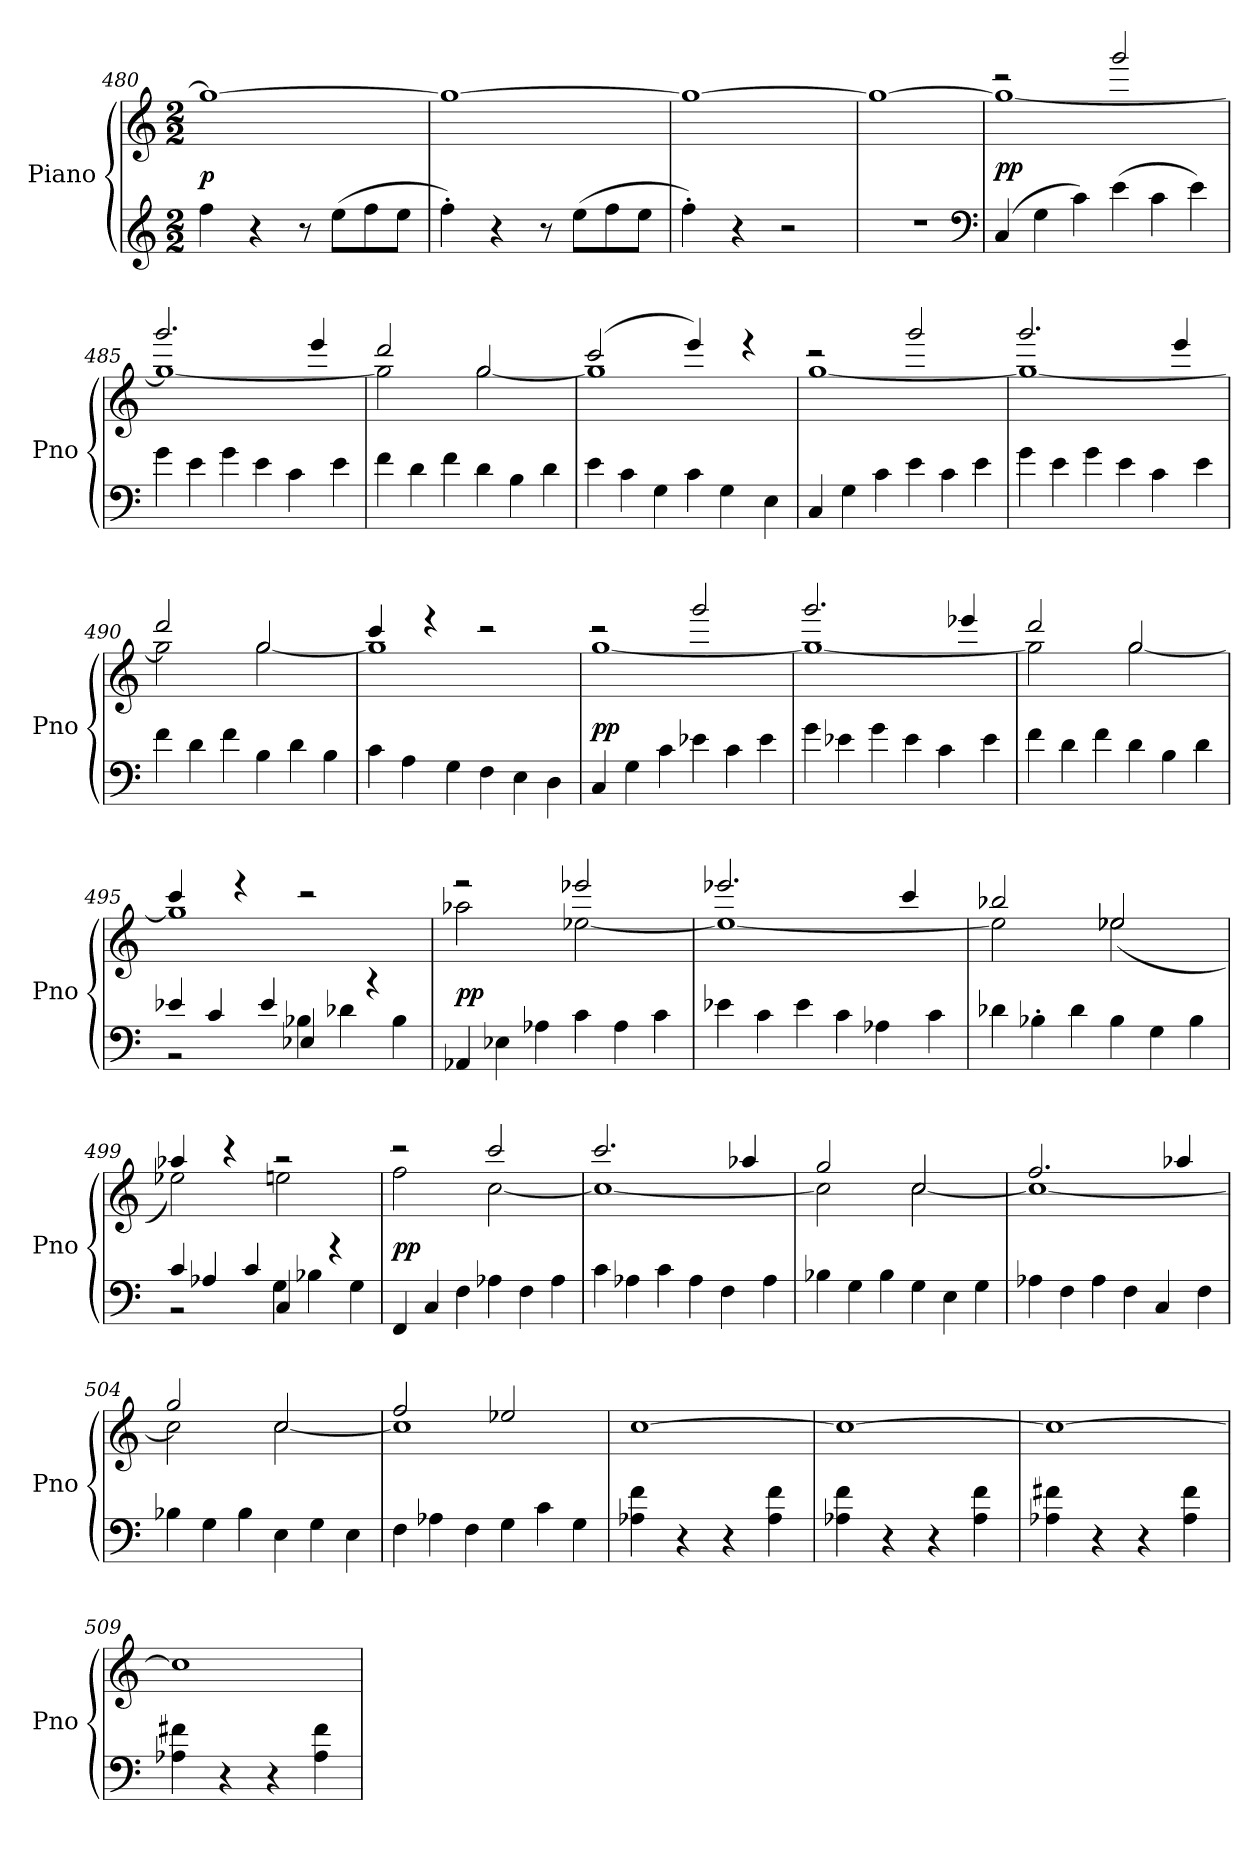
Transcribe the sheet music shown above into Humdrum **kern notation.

**kern	**kern	**dynam
*part1	*part1	*part1
*staff2	*staff1	*staff1/2
*I"Piano	*	*
*I'Pno	*	*
*clefG2	*clefG2	*
*k[]	*k[]	*
*C:	*C:	*
*M2/2	*M2/2	*
=480	=480	=480
4ff	1gg_	p
4r	.	.
8r	.	.
(8eeL	.	.
8ff	.	.
8eeJ	.	.
=481	=481	=481
4ff')	1gg_	.
4r	.	.
8r	.	.
(8eeL	.	.
8ff	.	.
8eeJ	.	.
=482	=482	=482
4ff')	1gg_	.
4r	.	.
2r	.	.
=483	=483	=483
1r	1gg_	.
*clefF4	*	*
=484	=484	=484
*Xtuplet	*	*
*	*^	*
(6C	2r	1gg_	pp
6G	.	.	.
6c)	.	.	.
(6e	2ggg	.	.
6c	.	.	.
6e)	.	.	.
=485	=485	=485	=485
6g	2.ggg	1gg_	.
6e	.	.	.
6g	.	.	.
6e	.	.	.
6c	.	.	.
.	4eee	.	.
6e	.	.	.
=486	=486	=486	=486
6f	2ddd	2gg]	.
6d	.	.	.
6f	.	.	.
6d	2gg	[2gg	.
6B	.	.	.
6d	.	.	.
=487	=487	=487	=487
6e	(2ccc	1gg]	.
6c	.	.	.
6G	.	.	.
6c	4eee)	.	.
6G	.	.	.
.	4r	.	.
6E	.	.	.
=488	=488	=488	=488
6C	2r	[1gg	.
6G	.	.	.
6c	.	.	.
6e	2ggg	.	.
6c	.	.	.
6e	.	.	.
=489	=489	=489	=489
6g	2.ggg	1gg_	.
6e	.	.	.
6g	.	.	.
6e	.	.	.
6c	.	.	.
.	4eee	.	.
6e	.	.	.
=490	=490	=490	=490
6f	2ddd	2gg]	.
6d	.	.	.
6f	.	.	.
6B	2gg	[2gg	.
6d	.	.	.
6B	.	.	.
=491	=491	=491	=491
6c	4ccc	1gg]	.
6A	.	.	.
.	4r	.	.
6G	.	.	.
6F	2r	.	.
6E	.	.	.
6D	.	.	.
=492	=492	=492	=492
6C	2r	[1gg	pp
6G	.	.	.
6c	.	.	.
6e-X	2ggg	.	.
6c	.	.	.
6e-	.	.	.
=493	=493	=493	=493
6g	2.ggg	1gg_	.
6e-X	.	.	.
6g	.	.	.
6e-	.	.	.
6c	.	.	.
.	4eee-X	.	.
6e-	.	.	.
=494	=494	=494	=494
6f	2ddd	2gg]	.
6d	.	.	.
6f	.	.	.
6d	2gg	[2gg	.
6B	.	.	.
6d	.	.	.
=495	=495	=495	=495
*^	*	*	*
6e-X	2r	4ccc	1gg]	.
6c	.	.	.	.
.	.	4r	.	.
6e-	.	.	.	.
4E-X	6B-X	2r	.	.
.	6d-X	.	.	.
4r	.	.	.	.
.	6B-	.	.	.
*v	*v	*	*	*
=496	=496	=496	=496
6AA-X	2r	2aa-X	pp
6E-X	.	.	.
6A-X	.	.	.
6c	2eee-X	[2ee-X	.
6A-	.	.	.
6c	.	.	.
=497	=497	=497	=497
6e-X	2.eee-X	1ee-_	.
6c	.	.	.
6e-	.	.	.
6c	.	.	.
6A-X	.	.	.
.	4ccc	.	.
6c	.	.	.
=498	=498	=498	=498
6d-X	2bb-X	2ee-]	.
6B-X'	.	.	.
6d-	.	.	.
6B-	2ee-X	(2ee-X	.
6G	.	.	.
6B-	.	.	.
=499	=499	=499	=499
*^	*	*	*
6c	2r	4aa-X	2ee-X)	.
6A-X	.	.	.	.
.	.	4r	.	.
6c	.	.	.	.
4C	6G	2r	2een	.
.	6B-X	.	.	.
4r	.	.	.	.
.	6G	.	.	.
*v	*v	*	*	*
=500	=500	=500	=500
6FF	2r	2ff	pp
6C	.	.	.
6F	.	.	.
6A-X	2ccc	[2cc	.
6F	.	.	.
6A-	.	.	.
=501	=501	=501	=501
6c	2.ccc	1cc_	.
6A-X	.	.	.
6c	.	.	.
6A-	.	.	.
6F	.	.	.
.	4aa-X	.	.
6A-	.	.	.
=502	=502	=502	=502
6B-X	2gg	2cc]	.
6G	.	.	.
6B-	.	.	.
6G	2cc	[2cc	.
6E	.	.	.
6G	.	.	.
=503	=503	=503	=503
6A-X	2.ff	1cc_	.
6F	.	.	.
6A-	.	.	.
6F	.	.	.
6C	.	.	.
.	4aa-X	.	.
6F	.	.	.
=504	=504	=504	=504
6B-X	2gg	2cc]	.
6G	.	.	.
6B-	.	.	.
6E	2cc	[2cc	.
6G	.	.	.
6E	.	.	.
=505	=505	=505	=505
6F	2ff	1cc]	.
6A-X	.	.	.
6F	.	.	.
6G	2ee-X	.	.
6c	.	.	.
6G	.	.	.
*	*v	*v	*
=506	=506	=506
4A-X 4f	[1cc	.
4r	.	.
4r	.	.
4A- 4f	.	.
=507	=507	=507
4A-X 4f	1cc_	.
4r	.	.
4r	.	.
4A- 4f	.	.
=508	=508	=508
4A-X 4f#X	1cc_	.
4r	.	.
4r	.	.
4A- 4f#	.	.
=509	=509	=509
4A-X 4f#X	1cc]	.
4r	.	.
4r	.	.
4A- 4f#	.	.
=	=	=
*-	*-	*-
